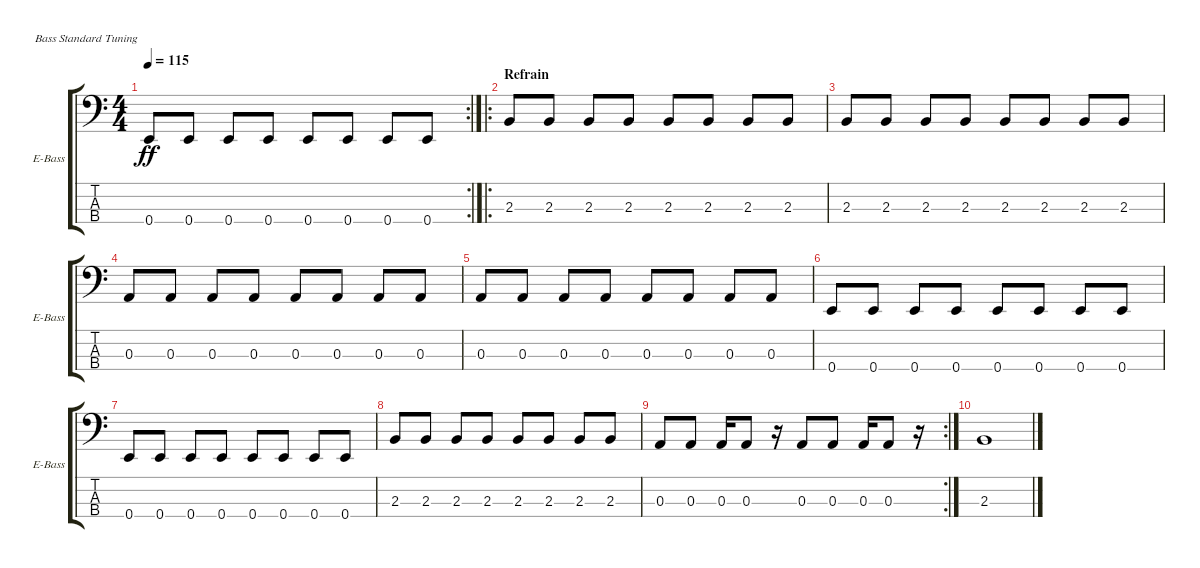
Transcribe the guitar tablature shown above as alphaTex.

\defaultSystemsLayout 4
\bracketExtendMode groupsimilarinstruments
\singleTrackTrackNamePolicy allsystems
\multiTrackTrackNamePolicy allsystems
\firstSystemTrackNameOrientation horizontal
\otherSystemsTrackNameOrientation horizontal
\track ("Electric Bass" "E-Bass") {instrument electricbassfinger}
\staff {score tabs}
\tuning (G2 D2 A1 E1)
\rc 2
\ts (4 4)
\tempo 115
\clef f4
\ks c
0.4.8{dy ff} 0.4.8 0.4.8 0.4.8 0.4.8 0.4.8 0.4.8 0.4.8 |
\ro
\section ("" "Refrain")
2.3.8 2.3.8 2.3.8 2.3.8 2.3.8 2.3.8 2.3.8 2.3.8 |
2.3.8 2.3.8 2.3.8 2.3.8 2.3.8 2.3.8 2.3.8 2.3.8 |
0.3.8 0.3.8 0.3.8 0.3.8 0.3.8 0.3.8 0.3.8 0.3.8 |
0.3.8 0.3.8 0.3.8 0.3.8 0.3.8 0.3.8 0.3.8 0.3.8 |
0.4.8 0.4.8 0.4.8 0.4.8 0.4.8 0.4.8 0.4.8 0.4.8 |
0.4.8 0.4.8 0.4.8 0.4.8 0.4.8 0.4.8 0.4.8 0.4.8 |
2.3.8 2.3.8 2.3.8 2.3.8 2.3.8 2.3.8 2.3.8 2.3.8 |
\rc 2
0.3.8 0.3.8 0.3.16 0.3.8 r.16 0.3.8 0.3.8 0.3.16 0.3.8 r.16 |
2.3.1
